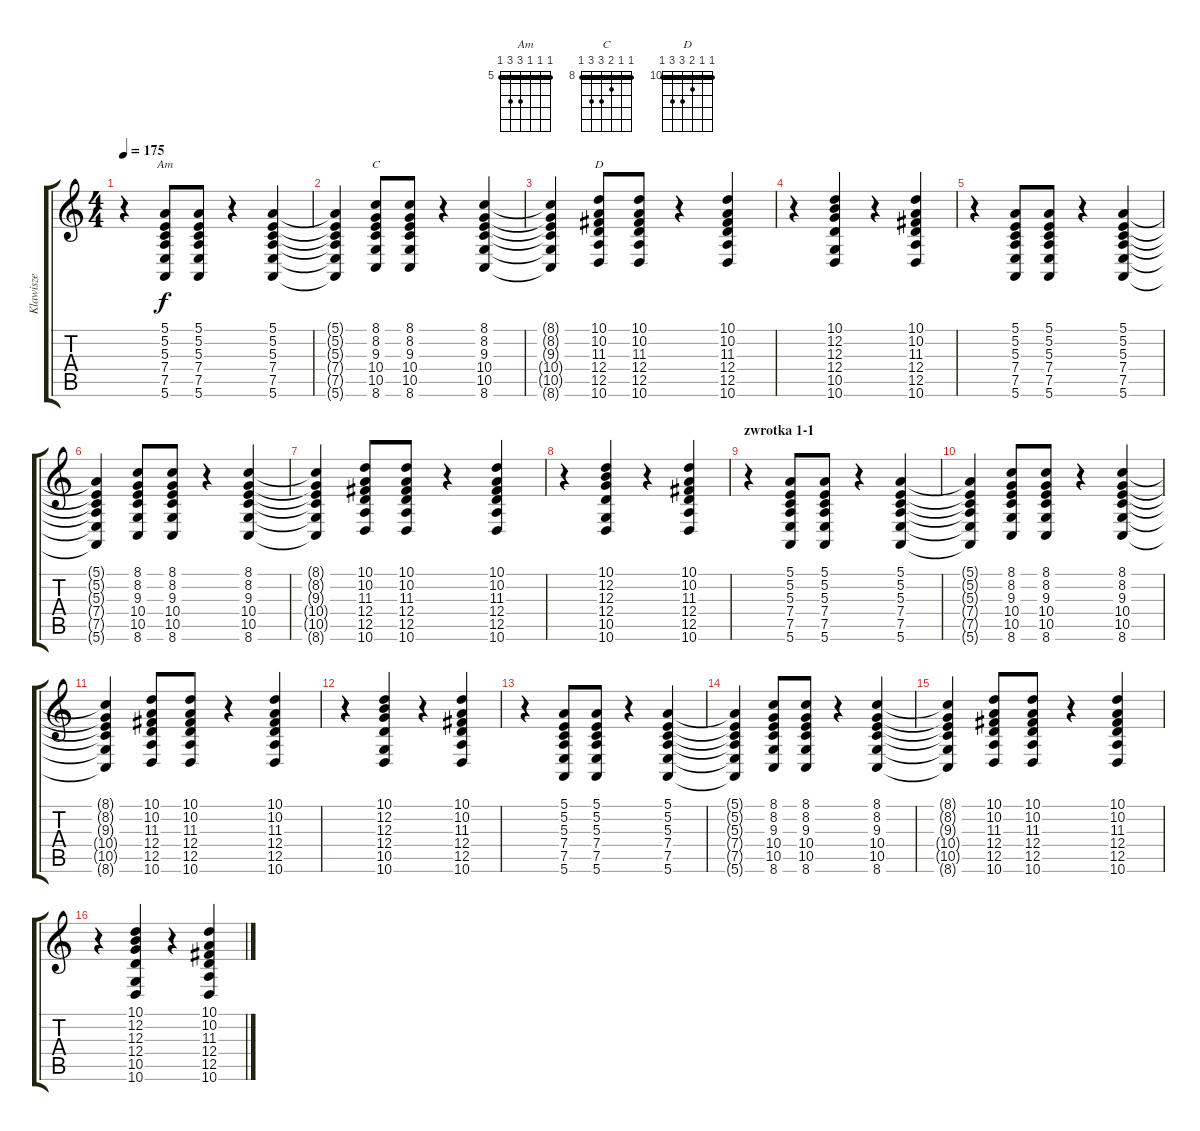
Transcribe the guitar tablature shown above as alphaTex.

\track ("Klawisze" "Klawisze") {instrument acousticgrandpiano}
\staff {score tabs}
\tuning (E4 B3 G3 D3 A2 E2) {hide}
\chord ("Am" 5 5 5 7 7 5) {firstfret 5 barre 5}
\chord ("C" 8 8 9 10 10 8) {firstfret 8 barre 8}
\chord ("D" 10 10 11 12 12 10) {firstfret 10 barre 10}
\ts (4 4)
\tempo 175
\clef g2
\ks c
r.4{dy f instrument acousticgrandpiano} (5.1 5.2 5.3 7.4 7.5 5.6).8{ch "Am"} (5.1 5.2 5.3 7.4 7.5 5.6).8 r.4 (5.1 5.2 5.3 7.4 7.5 5.6).4 |
(5.1{t} 5.2{t} 5.3{t} 7.4{t} 7.5{t} 5.6{t}).4 (8.1 8.2 9.3 10.4 10.5 8.6).8{ch "C"} (8.1 8.2 9.3 10.4 10.5 8.6).8 r.4 (8.1 8.2 9.3 10.4 10.5 8.6).4 |
(8.1{t} 8.2{t} 9.3{t} 10.4{t} 10.5{t} 8.6{t}).4 (10.1 10.2 11.3 12.4 12.5 10.6).8{ch "D"} (10.1 10.2 11.3 12.4 12.5 10.6).8 r.4 (10.1 10.2 11.3 12.4 12.5 10.6).4 |
r.4 (10.1 12.2 12.3 12.4 10.5 10.6).4 r.4 (10.1 10.2 11.3 12.4 12.5 10.6).4 |
r.4 (5.1 5.2 5.3 7.4 7.5 5.6).8 (5.1 5.2 5.3 7.4 7.5 5.6).8 r.4 (5.1 5.2 5.3 7.4 7.5 5.6).4 |
(5.1{t} 5.2{t} 5.3{t} 7.4{t} 7.5{t} 5.6{t}).4 (8.1 8.2 9.3 10.4 10.5 8.6).8 (8.1 8.2 9.3 10.4 10.5 8.6).8 r.4 (8.1 8.2 9.3 10.4 10.5 8.6).4 |
(8.1{t} 8.2{t} 9.3{t} 10.4{t} 10.5{t} 8.6{t}).4 (10.1 10.2 11.3 12.4 12.5 10.6).8 (10.1 10.2 11.3 12.4 12.5 10.6).8 r.4 (10.1 10.2 11.3 12.4 12.5 10.6).4 |
r.4 (10.1 12.2 12.3 12.4 10.5 10.6).4 r.4 (10.1 10.2 11.3 12.4 12.5 10.6).4 |
\section ("" "zwrotka 1-1")
r.4 (5.1 5.2 5.3 7.4 7.5 5.6).8 (5.1 5.2 5.3 7.4 7.5 5.6).8 r.4 (5.1 5.2 5.3 7.4 7.5 5.6).4 |
(5.1{t} 5.2{t} 5.3{t} 7.4{t} 7.5{t} 5.6{t}).4 (8.1 8.2 9.3 10.4 10.5 8.6).8 (8.1 8.2 9.3 10.4 10.5 8.6).8 r.4 (8.1 8.2 9.3 10.4 10.5 8.6).4 |
(8.1{t} 8.2{t} 9.3{t} 10.4{t} 10.5{t} 8.6{t}).4 (10.1 10.2 11.3 12.4 12.5 10.6).8 (10.1 10.2 11.3 12.4 12.5 10.6).8 r.4 (10.1 10.2 11.3 12.4 12.5 10.6).4 |
r.4 (10.1 12.2 12.3 12.4 10.5 10.6).4 r.4 (10.1 10.2 11.3 12.4 12.5 10.6).4 |
r.4 (5.1 5.2 5.3 7.4 7.5 5.6).8 (5.1 5.2 5.3 7.4 7.5 5.6).8 r.4 (5.1 5.2 5.3 7.4 7.5 5.6).4 |
(5.1{t} 5.2{t} 5.3{t} 7.4{t} 7.5{t} 5.6{t}).4 (8.1 8.2 9.3 10.4 10.5 8.6).8 (8.1 8.2 9.3 10.4 10.5 8.6).8 r.4 (8.1 8.2 9.3 10.4 10.5 8.6).4 |
(8.1{t} 8.2{t} 9.3{t} 10.4{t} 10.5{t} 8.6{t}).4 (10.1 10.2 11.3 12.4 12.5 10.6).8 (10.1 10.2 11.3 12.4 12.5 10.6).8 r.4 (10.1 10.2 11.3 12.4 12.5 10.6).4 |
r.4 (10.1 12.2 12.3 12.4 10.5 10.6).4 r.4 (10.1 10.2 11.3 12.4 12.5 10.6).4
